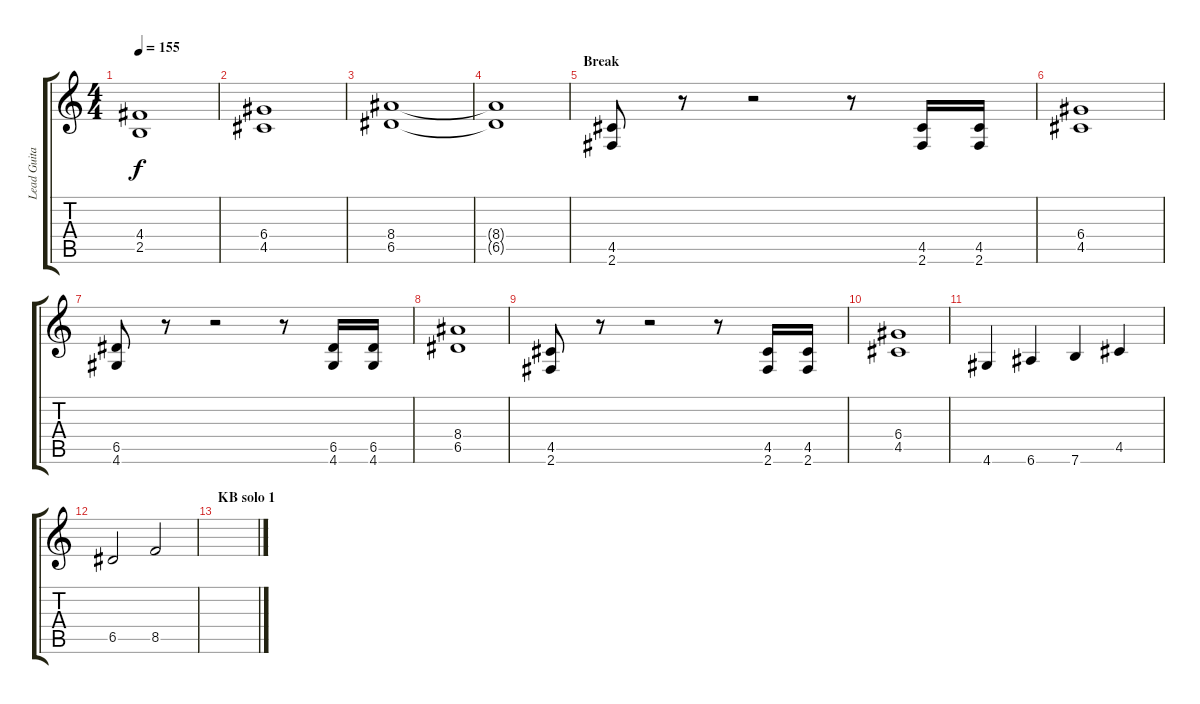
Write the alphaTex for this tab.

\track ("Lead Guitar" "Lead Guita") {instrument overdrivenguitar}
\staff {score tabs}
\tuning (E4 B3 G3 D3 A2 E2) {hide}
\ts (4 4)
\tempo 155
\clef g2
\ks c
(4.4 2.5).1{dy f} |
(6.4 4.5).1 |
(8.4 6.5).1 |
(8.4{t} 6.5{t}).1 |
\section ("" "Break")
(4.5 2.6).8 r.8 r.2 r.8 (4.5 2.6).16 (4.5 2.6).16 |
(6.4 4.5).1 |
(6.5 4.6).8 r.8 r.2 r.8 (6.5 4.6).16 (6.5 4.6).16 |
(8.4 6.5).1 |
(4.5 2.6).8 r.8 r.2 r.8 (4.5 2.6).16 (4.5 2.6).16 |
(6.4 4.5).1 |
4.6.4 6.6.4 7.6.4 4.5.4 |
6.5.2 8.5.2 |
\section ("" "KB solo 1")
